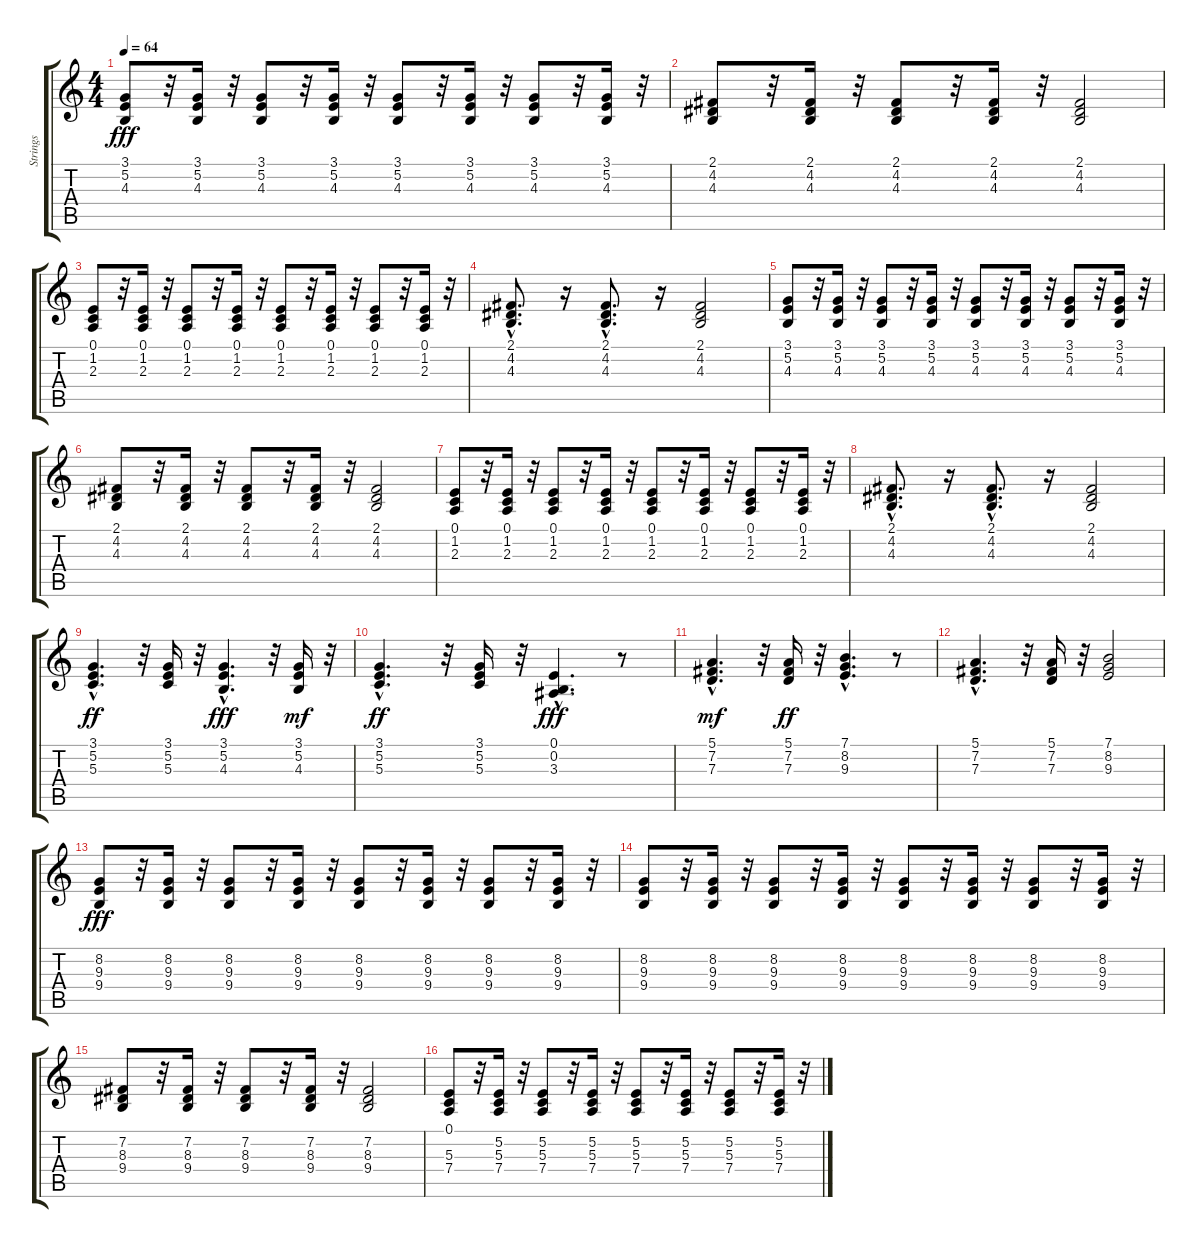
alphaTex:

\track ("Strings" "Strings") {instrument stringensemble1}
\staff {score tabs}
\tuning (E4 B3 G3 D3 A2 E2) {hide}
\ts (4 4)
\tempo 64
\clef g2
\ks c
(3.1 5.2 4.3).8{dy fff} r.32 (3.1 5.2 4.3).16 r.32 (3.1 5.2 4.3).8 r.32 (3.1 5.2 4.3).16 r.32 (3.1 5.2 4.3).8 r.32 (3.1 5.2 4.3).16 r.32 (3.1 5.2 4.3).8 r.32 (3.1 5.2 4.3).16 r.32 |
(2.1 4.2 4.3).8 r.32 (2.1 4.2 4.3).16 r.32 (2.1 4.2 4.3).8 r.32 (2.1 4.2 4.3).16 r.32 (2.1 4.2 4.3).2 |
(0.1 1.2 2.3).8 r.32 (0.1 1.2 2.3).16 r.32 (0.1 1.2 2.3).8 r.32 (0.1 1.2 2.3).16 r.32 (0.1 1.2 2.3).8 r.32 (0.1 1.2 2.3).16 r.32 (0.1 1.2 2.3).8 r.32 (0.1 1.2 2.3).16 r.32 |
(2.1{hac} 4.2{hac} 4.3{hac}).8{d} r.16 (2.1{hac} 4.2{hac} 4.3{hac}).8{d} r.16 (2.1 4.2 4.3).2 |
(3.1 5.2 4.3).8 r.32 (3.1 5.2 4.3).16 r.32 (3.1 5.2 4.3).8 r.32 (3.1 5.2 4.3).16 r.32 (3.1 5.2 4.3).8 r.32 (3.1 5.2 4.3).16 r.32 (3.1 5.2 4.3).8 r.32 (3.1 5.2 4.3).16 r.32 |
(2.1 4.2 4.3).8 r.32 (2.1 4.2 4.3).16 r.32 (2.1 4.2 4.3).8 r.32 (2.1 4.2 4.3).16 r.32 (2.1 4.2 4.3).2 |
(0.1 1.2 2.3).8 r.32 (0.1 1.2 2.3).16 r.32 (0.1 1.2 2.3).8 r.32 (0.1 1.2 2.3).16 r.32 (0.1 1.2 2.3).8 r.32 (0.1 1.2 2.3).16 r.32 (0.1 1.2 2.3).8 r.32 (0.1 1.2 2.3).16 r.32 |
(2.1{hac} 4.2{hac} 4.3{hac}).8{d} r.16 (2.1{hac} 4.2{hac} 4.3{hac}).8{d} r.16 (2.1 4.2 4.3).2 |
(3.1{hac} 5.2{hac} 5.3{hac}).4{d dy ff} r.32 (3.1 5.2 5.3).16 r.32 (3.1{hac} 5.2{hac} 4.3{hac}).4{d dy fff} r.32 (3.1 5.2 4.3).16{dy mf} r.32 |
(3.1{hac} 5.2{hac} 5.3{hac}).4{d dy ff} r.32 (3.1 5.2 5.3).16 r.32 (0.1{hac} 0.2{hac} 3.3{hac}).4{d dy fff} r.8 |
(5.1{hac} 7.2{hac} 7.3{hac}).4{d dy mf} r.32 (5.1 7.2 7.3).16{dy ff} r.32 (7.1{hac} 8.2{hac} 9.3{hac}).4{d} r.8 |
(5.1{hac} 7.2{hac} 7.3{hac}).4{d} r.32 (5.1 7.2 7.3).16 r.32 (7.1 8.2 9.3).2 |
(8.2 9.3 9.4).8{dy fff} r.32 (8.2 9.3 9.4).16 r.32 (8.2 9.3 9.4).8 r.32 (8.2 9.3 9.4).16 r.32 (8.2 9.3 9.4).8 r.32 (8.2 9.3 9.4).16 r.32 (8.2 9.3 9.4).8 r.32 (8.2 9.3 9.4).16 r.32 |
(8.2 9.3 9.4).8 r.32 (8.2 9.3 9.4).16 r.32 (8.2 9.3 9.4).8 r.32 (8.2 9.3 9.4).16 r.32 (8.2 9.3 9.4).8 r.32 (8.2 9.3 9.4).16 r.32 (8.2 9.3 9.4).8 r.32 (8.2 9.3 9.4).16 r.32 |
(7.2 8.3 9.4).8 r.32 (7.2 8.3 9.4).16 r.32 (7.2 8.3 9.4).8 r.32 (7.2 8.3 9.4).16 r.32 (7.2 8.3 9.4).2 |
(0.1 5.3 7.4).8 r.32 (5.2 5.3 7.4).16 r.32 (5.2 5.3 7.4).8 r.32 (5.2 5.3 7.4).16 r.32 (5.2 5.3 7.4).8 r.32 (5.2 5.3 7.4).16 r.32 (5.2 5.3 7.4).8 r.32 (5.2 5.3 7.4).16 r.32
